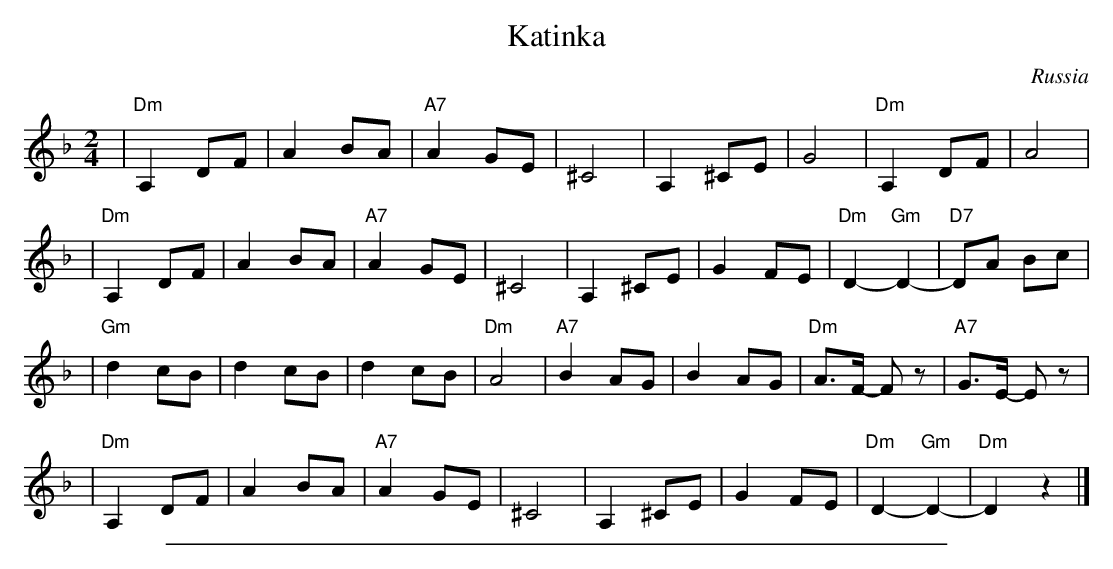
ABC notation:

X:1
T: Katinka
O: Russia
M: 2/4
L: 1/8
K: Dm
| "Dm"A,2 DF | A2 BA | "A7"A2 GE | ^C4 \
| A,2 ^CE | G4 | "Dm"A,2 DF | A4 |
| "Dm"A,2 DF | A2 BA | "A7"A2 GE | ^C4 \
| A,2 ^CE | G2 FE | "Dm"D2- "Gm"D2- | "D7"DA Bc |
| "Gm"d2 cB | d2 cB | d2 cB | "Dm"A4 \
| "A7"B2 AG | B2 AG | "Dm"A>F- Fz | "A7"G>E- Ez |
| "Dm"A,2 DF | A2 BA | "A7"A2 GE | ^C4 \
| A,2 ^CE | G2 FE | "Dm"D2- "Gm"D2- | "Dm"D2 z2 |]
